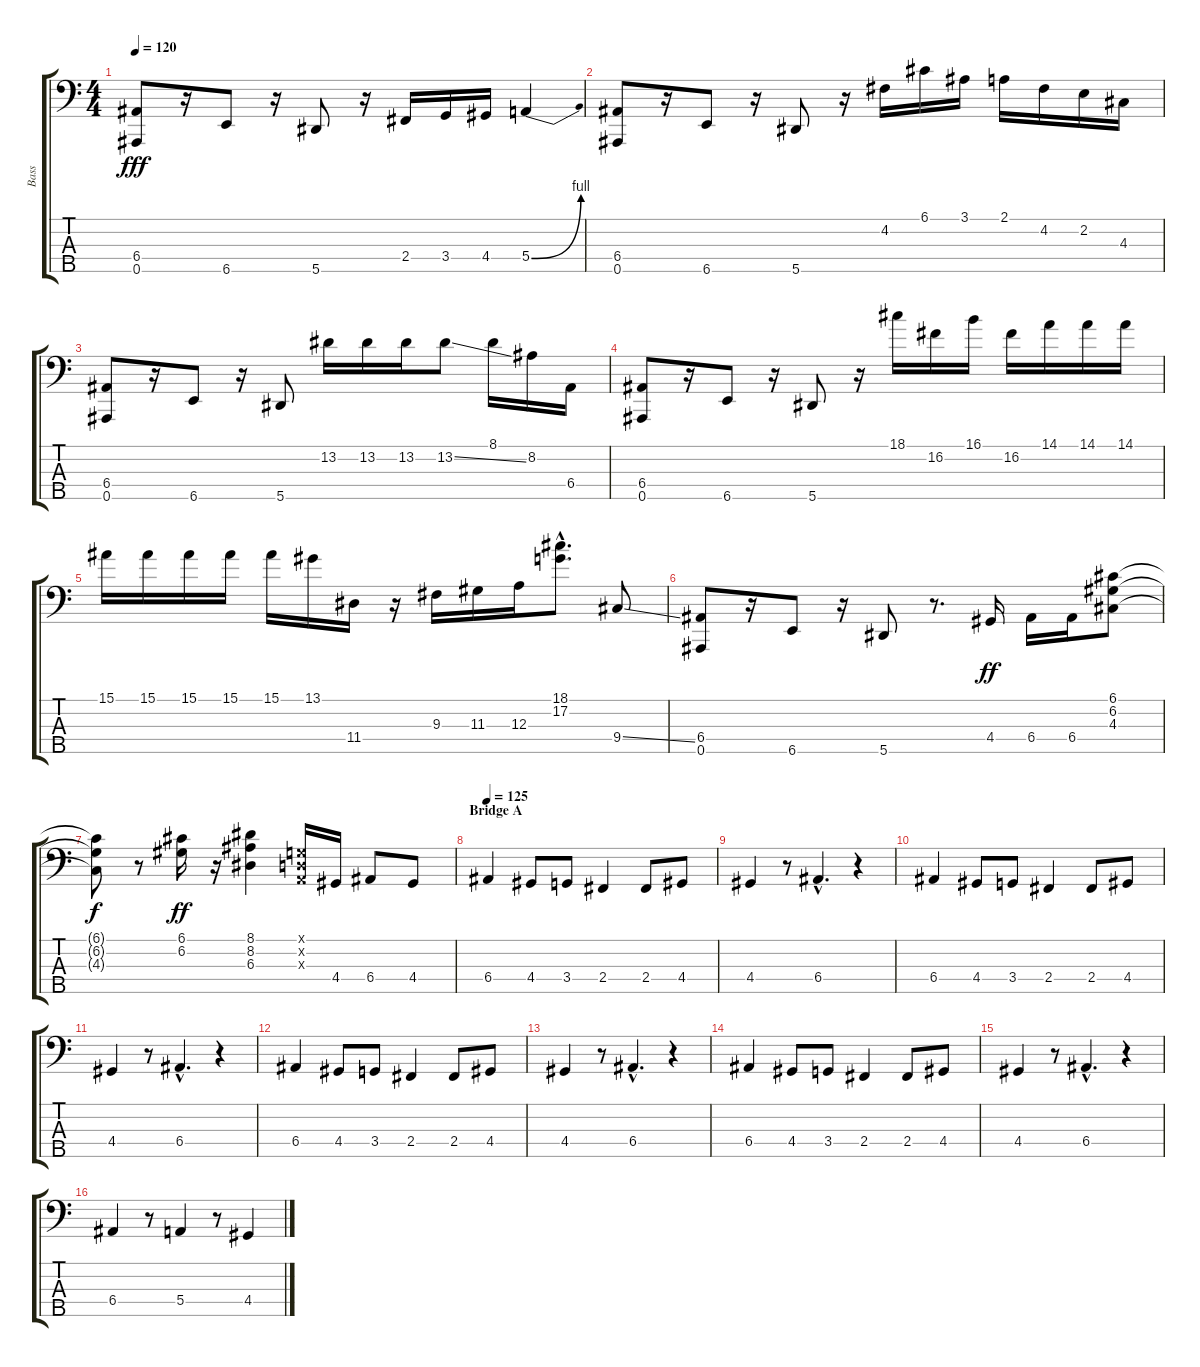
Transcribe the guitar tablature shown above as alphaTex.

\track ("Bass" "Bass") {instrument acousticbass}
\staff {score tabs}
\tuning (G2 D2 A1 E1 Bb0) {hide}
\ts (4 4)
\tempo 120
\clef f4
\ks c
(6.4 0.5).8{dy fff} r.16 6.5.8 r.16 5.5.8 r.16 2.4.16 3.4.16 4.4.16 5.4{be (bend 0 0 60 4)}.4 |
(6.4 0.5).8 r.16 6.5.8 r.16 5.5.8 r.16 4.2.16 6.1.16 3.1.16 2.1.16 4.2.16 2.2.16 4.3.16 |
(6.4 0.5).8 r.16 6.5.8 r.16 5.5.8 13.2.16 13.2.16 13.2.16 13.2{ss}.8 8.1.16 8.2.16 6.4.16 |
(6.4 0.5).8 r.16 6.5.8 r.16 5.5.8 r.16 18.1.16 16.2.16 16.1.16 16.2.16 14.1.16 14.1.16 14.1.16 |
15.1.16 15.1.16 15.1.16 15.1.16 15.1.16 13.1.16 11.4.16 r.16 9.3.16 11.3.16 12.3.16 (18.1{hac} 17.2{hac}).8{d} 9.4{ss}.8 |
(6.4 0.5).8 r.16 6.5.8 r.16 5.5.8 r.8{d} 4.4.16{dy ff} 6.4.16 6.4.16 (6.1 6.2 4.3).8 |
(6.1{t} 6.2{t} 4.3{t}).8{dy f} r.8 (6.1 6.2).16{dy ff} r.16 (8.1 8.2 6.3).4 (0.1{x} 0.2{x} 0.3{x}).16 4.4.16 6.4.8 4.4.8 |
\section ("" "Bridge A")
\tempo 125
6.4.4 4.4.8 3.4.8 2.4.4 2.4.8 4.4.8 |
4.4.4 r.8 6.4{hac}.4{d} r.4 |
6.4.4 4.4.8 3.4.8 2.4.4 2.4.8 4.4.8 |
4.4.4 r.8 6.4{hac}.4{d} r.4 |
6.4.4 4.4.8 3.4.8 2.4.4 2.4.8 4.4.8 |
4.4.4 r.8 6.4{hac}.4{d} r.4 |
6.4.4 4.4.8 3.4.8 2.4.4 2.4.8 4.4.8 |
4.4.4 r.8 6.4{hac}.4{d} r.4 |
6.4.4 r.8 5.4.4 r.8 4.4.4
